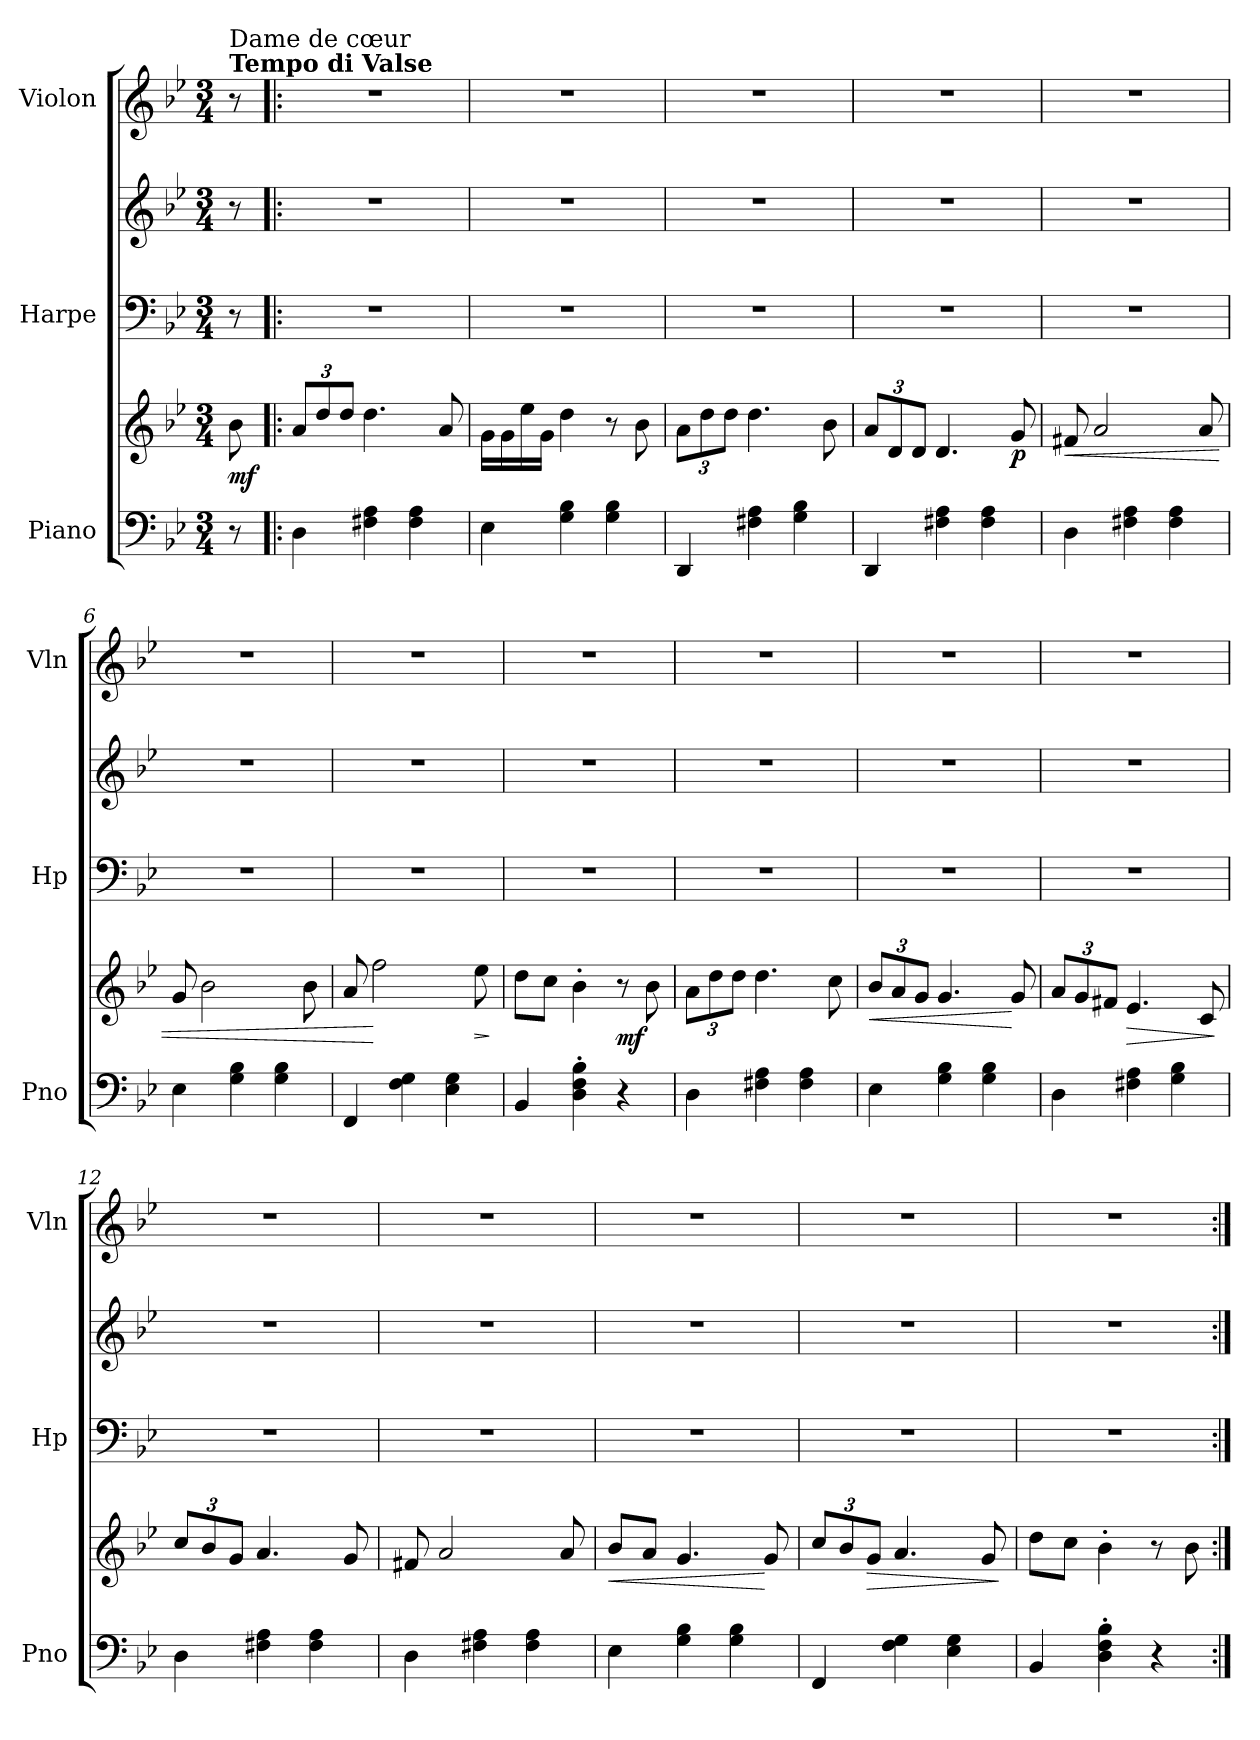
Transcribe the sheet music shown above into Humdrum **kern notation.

**kern	**kern	**dynam	**kern	**kern	**kern
*part3	*part3	*part3	*part2	*part2	*part1
*staff5	*staff4	*staff4/5	*staff3	*staff2	*staff1
*I"Piano	*	*	*I"Harpe	*	*I"Violon
*I'Pno	*	*	*I'Hp	*	*I'Vln
*clefF4	*clefG2	*	*clefF4	*clefG2	*clefG2
*k[b-e-]	*k[b-e-]	*	*k[b-e-]	*k[b-e-]	*k[b-e-]
*M3/4	*M3/4	*	*M3/4	*M3/4	*M3/4
=	=	=	=	=	=
!	!	!	!	!	!LO:TX:a:B:t=Tempo di Valse
!	!	!	!	!	!LO:TX:a:t=Dame de cœur
!	!	!LO:DY:b	!	!	!
8r	8b-\	mf	8r	8r	8r
=1!|:	=1!|:	=1!|:	=1!|:	=1!|:	=1!|:
*	*Xbrackettup	*	*	*	*
4D\	12a/L	.	2.r	2.r	2.r
.	12dd/	.	.	.	.
.	12dd/J	.	.	.	.
4F#X\ 4A\	4.dd\	.	.	.	.
4F#\ 4A\	.	.	.	.	.
.	8a/	.	.	.	.
=2	=2	=2	=2	=2	=2
4E-\	16g\LL	.	2.r	2.r	2.r
.	16g\	.	.	.	.
.	16ee-\	.	.	.	.
.	16g\JJ	.	.	.	.
4G\ 4B-\	4dd\	.	.	.	.
4G\ 4B-\	8r	.	.	.	.
.	8b-\	.	.	.	.
=3	=3	=3	=3	=3	=3
4DD/	12a\L	.	2.r	2.r	2.r
.	12dd\	.	.	.	.
.	12dd\J	.	.	.	.
4F#X\ 4A\	4.dd\	.	.	.	.
4G\ 4B-\	.	.	.	.	.
.	8b-\	.	.	.	.
=4	=4	=4	=4	=4	=4
4DD/	12a/L	.	2.r	2.r	2.r
.	12d/	.	.	.	.
.	12d/J	.	.	.	.
4F#X\ 4A\	4.d/	.	.	.	.
4F#\ 4A\	.	.	.	.	.
!	!	!LO:DY:b	!	!	!
.	8g/	p	.	.	.
=5	=5	=5	=5	=5	=5
!	!	!LO:HP:b	!	!	!
4D\	8f#X/	<	2.r	2.r	2.r
.	2a/	.	.	.	.
4F#X\ 4A\	.	.	.	.	.
4F#\ 4A\	.	.	.	.	.
.	8a/	.	.	.	.
=6	=6	=6	=6	=6	=6
4E-\	8g/	.	2.r	2.r	2.r
.	2b-\	.	.	.	.
4G\ 4B-\	.	.	.	.	.
4G\ 4B-\	.	.	.	.	.
.	8b-\	.	.	.	.
=7	=7	=7	=7	=7	=7
4FF/	8a/	.	2.r	2.r	2.r
.	2ff\	[	.	.	.
4F\ 4G\	.	.	.	.	.
4E-\ 4G\	.	.	.	.	.
!	!	!LO:HP:b	!	!	!
.	8ee-\	>	.	.	.
.	.	]	.	.	.
=8	=8	=8	=8	=8	=8
4BB-/	8dd\L	.	2.r	2.r	2.r
.	8cc\J	.	.	.	.
4D\' 4F\' 4B-\'	4b-'\	.	.	.	.
!	!	!LO:DY:b	!	!	!
4r	8r	mf	.	.	.
.	8b-\	.	.	.	.
!!LO:LB:g=z
=9	=9	=9	=9	=9	=9
4D\	12a\L	.	2.r	2.r	2.r
.	12dd\	.	.	.	.
.	12dd\J	.	.	.	.
4F#X\ 4A\	4.dd\	.	.	.	.
4F#\ 4A\	.	.	.	.	.
.	8cc\	.	.	.	.
=10	=10	=10	=10	=10	=10
!	!	!LO:HP:b	!	!	!
4E-\	12b-/L	<	2.r	2.r	2.r
.	12a/	.	.	.	.
.	12g/J	.	.	.	.
4G\ 4B-\	4.g/	.	.	.	.
4G\ 4B-\	.	.	.	.	.
.	8g/	[	.	.	.
=11	=11	=11	=11	=11	=11
4D\	12a/L	.	2.r	2.r	2.r
.	12g/	.	.	.	.
.	12f#X/J	.	.	.	.
!	!	!LO:HP:b	!	!	!
4F#X\ 4A\	4.e-/	>	.	.	.
4G\ 4B-\	.	.	.	.	.
.	8c/	.	.	.	.
.	.	]	.	.	.
=12	=12	=12	=12	=12	=12
4D\	12cc/L	.	2.r	2.r	2.r
.	12b-/	.	.	.	.
.	12g/J	.	.	.	.
4F#X\ 4A\	4.a/	.	.	.	.
4F#\ 4A\	.	.	.	.	.
.	8g/	.	.	.	.
=13	=13	=13	=13	=13	=13
4D\	8f#X/	.	2.r	2.r	2.r
.	2a/	.	.	.	.
4F#X\ 4A\	.	.	.	.	.
4F#\ 4A\	.	.	.	.	.
.	8a/	.	.	.	.
=14	=14	=14	=14	=14	=14
!	!	!LO:HP:b	!	!	!
4E-\	8b-/L	<	2.r	2.r	2.r
.	8a/J	.	.	.	.
4G\ 4B-\	4.g/	.	.	.	.
4G\ 4B-\	.	.	.	.	.
.	8g/	[	.	.	.
=15	=15	=15	=15	=15	=15
4FF/	12cc/L	.	2.r	2.r	2.r
.	12b-/	.	.	.	.
!	!	!LO:HP:b	!	!	!
.	12g/J	>	.	.	.
4F\ 4G\	4.a/	.	.	.	.
4E-\ 4G\	.	.	.	.	.
.	8g/	.	.	.	.
.	.	]	.	.	.
=16	=16	=16	=16	=16	=16
4BB-/	8dd\L	.	2.r	2.r	2.r
.	8cc\J	.	.	.	.
4D\' 4F\' 4B-\'	4b-'\	.	.	.	.
4r	8r	.	.	.	.
.	8b-\	.	.	.	.
=:|!	=:|!	=:|!	=:|!	=:|!	=:|!
*-	*-	*-	*-	*-	*-
